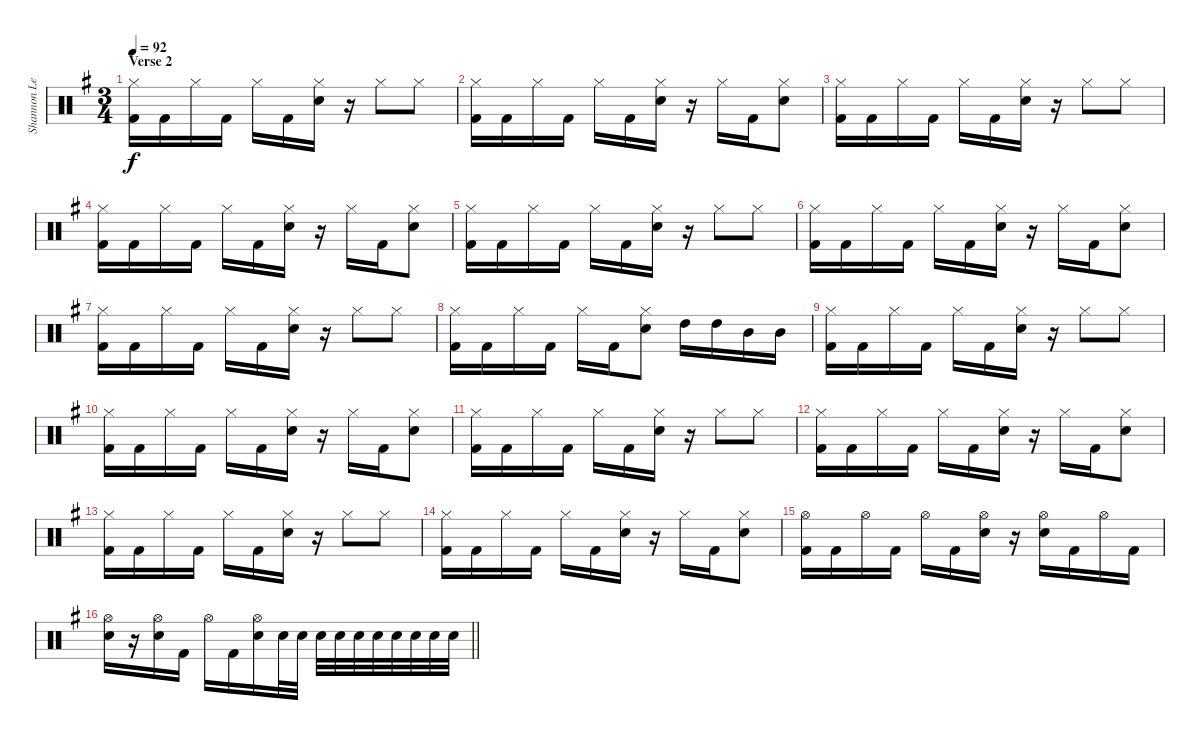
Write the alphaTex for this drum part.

\track ("Shannon Leto (Percussion)" "Shannon Le") {instrument percussion}
\staff {score}
\articulation defaults
\ts (3 4)
\section ("" "Verse 2")
\tempo 92
\clef neutral
\ks g
("Hi-Hat (closed)" "Kick (hit) 2").16{dy f} "Kick (hit) 2".16 "Hi-Hat (closed)".16 "Kick (hit) 2".16 "Hi-Hat (closed)".16 "Kick (hit) 2".16 ("Hi-Hat (closed)" "Electric Snare (hit)").16 r.16 "Hi-Hat (closed)".8 "Hi-Hat (closed)".8 |
("Hi-Hat (closed)" "Kick (hit) 2").16 "Kick (hit) 2".16 "Hi-Hat (closed)".16 "Kick (hit) 2".16 "Hi-Hat (closed)".16 "Kick (hit) 2".16 ("Hi-Hat (closed)" "Electric Snare (hit)").16 r.16 "Hi-Hat (closed)".16 "Kick (hit) 2".16 ("Hi-Hat (closed)" "Electric Snare (hit)").8 |
("Hi-Hat (closed)" "Kick (hit) 2").16 "Kick (hit) 2".16 "Hi-Hat (closed)".16 "Kick (hit) 2".16 "Hi-Hat (closed)".16 "Kick (hit) 2".16 ("Hi-Hat (closed)" "Electric Snare (hit)").16 r.16 "Hi-Hat (closed)".8 "Hi-Hat (closed)".8 |
("Hi-Hat (closed)" "Kick (hit) 2").16 "Kick (hit) 2".16 "Hi-Hat (closed)".16 "Kick (hit) 2".16 "Hi-Hat (closed)".16 "Kick (hit) 2".16 ("Hi-Hat (closed)" "Electric Snare (hit)").16 r.16 "Hi-Hat (closed)".16 "Kick (hit) 2".16 ("Hi-Hat (closed)" "Electric Snare (hit)").8 |
("Hi-Hat (closed)" "Kick (hit) 2").16 "Kick (hit) 2".16 "Hi-Hat (closed)".16 "Kick (hit) 2".16 "Hi-Hat (closed)".16 "Kick (hit) 2".16 ("Hi-Hat (closed)" "Electric Snare (hit)").16 r.16 "Hi-Hat (closed)".8 "Hi-Hat (closed)".8 |
("Hi-Hat (closed)" "Kick (hit) 2").16 "Kick (hit) 2".16 "Hi-Hat (closed)".16 "Kick (hit) 2".16 "Hi-Hat (closed)".16 "Kick (hit) 2".16 ("Hi-Hat (closed)" "Electric Snare (hit)").16 r.16 "Hi-Hat (closed)".16 "Kick (hit) 2".16 ("Hi-Hat (closed)" "Electric Snare (hit)").8 |
("Hi-Hat (closed)" "Kick (hit) 2").16 "Kick (hit) 2".16 "Hi-Hat (closed)".16 "Kick (hit) 2".16 "Hi-Hat (closed)".16 "Kick (hit) 2".16 ("Hi-Hat (closed)" "Electric Snare (hit)").16 r.16 "Hi-Hat (closed)".8 "Hi-Hat (closed)".8 |
("Hi-Hat (closed)" "Kick (hit) 2").16 "Kick (hit) 2".16 "Hi-Hat (closed)".16 "Kick (hit) 2".16 "Hi-Hat (closed)".16 "Kick (hit) 2".16 ("Hi-Hat (closed)" "Electric Snare (hit)").8 "High Tom (hit)".16 "High Tom (hit)".16 "Mid Tom (hit)".16 "Mid Tom (hit)".16 |
("Hi-Hat (closed)" "Kick (hit) 2").16 "Kick (hit) 2".16 "Hi-Hat (closed)".16 "Kick (hit) 2".16 "Hi-Hat (closed)".16 "Kick (hit) 2".16 ("Hi-Hat (closed)" "Electric Snare (hit)").16 r.16 "Hi-Hat (closed)".8 "Hi-Hat (closed)".8 |
("Hi-Hat (closed)" "Kick (hit) 2").16 "Kick (hit) 2".16 "Hi-Hat (closed)".16 "Kick (hit) 2".16 "Hi-Hat (closed)".16 "Kick (hit) 2".16 ("Hi-Hat (closed)" "Electric Snare (hit)").16 r.16 "Hi-Hat (closed)".16 "Kick (hit) 2".16 ("Hi-Hat (closed)" "Electric Snare (hit)").8 |
("Hi-Hat (closed)" "Kick (hit) 2").16 "Kick (hit) 2".16 "Hi-Hat (closed)".16 "Kick (hit) 2".16 "Hi-Hat (closed)".16 "Kick (hit) 2".16 ("Hi-Hat (closed)" "Electric Snare (hit)").16 r.16 "Hi-Hat (closed)".8 "Hi-Hat (closed)".8 |
("Hi-Hat (closed)" "Kick (hit) 2").16 "Kick (hit) 2".16 "Hi-Hat (closed)".16 "Kick (hit) 2".16 "Hi-Hat (closed)".16 "Kick (hit) 2".16 ("Hi-Hat (closed)" "Electric Snare (hit)").16 r.16 "Hi-Hat (closed)".16 "Kick (hit) 2".16 ("Hi-Hat (closed)" "Electric Snare (hit)").8 |
("Hi-Hat (closed)" "Kick (hit) 2").16 "Kick (hit) 2".16 "Hi-Hat (closed)".16 "Kick (hit) 2".16 "Hi-Hat (closed)".16 "Kick (hit) 2".16 ("Hi-Hat (closed)" "Electric Snare (hit)").16 r.16 "Hi-Hat (closed)".8 "Hi-Hat (closed)".8 |
("Hi-Hat (closed)" "Kick (hit) 2").16 "Kick (hit) 2".16 "Hi-Hat (closed)".16 "Kick (hit) 2".16 "Hi-Hat (closed)".16 "Kick (hit) 2".16 ("Hi-Hat (closed)" "Electric Snare (hit)").16 r.16 "Hi-Hat (closed)".16 "Kick (hit) 2".16 ("Hi-Hat (closed)" "Electric Snare (hit)").8 |
("Hi-Hat (open)" "Kick (hit) 2").16 "Kick (hit) 2".16 "Hi-Hat (open)".16 "Kick (hit) 2".16 "Hi-Hat (open)".16 "Kick (hit) 2".16 ("Hi-Hat (open)" "Electric Snare (hit)").16 r.16 ("Hi-Hat (open)" "Electric Snare (hit)").16 "Kick (hit) 2".16 "Hi-Hat (open)".16 "Kick (hit) 2".16 |
\barLineRight lightlight
("Hi-Hat (open)" "Electric Snare (hit)").16 r.16 ("Hi-Hat (open)" "Electric Snare (hit)").16 "Kick (hit) 2".16 "Hi-Hat (open)".16 "Kick (hit) 2".16 ("Hi-Hat (open)" "Electric Snare (hit)").16 "Electric Snare (hit)".32 "Electric Snare (hit)".32 "Electric Snare (hit)".32 "Electric Snare (hit)".32 "Electric Snare (hit)".32 "Electric Snare (hit)".32 "Electric Snare (hit)".32 "Electric Snare (hit)".32 "Electric Snare (hit)".32 "Electric Snare (hit)".32
